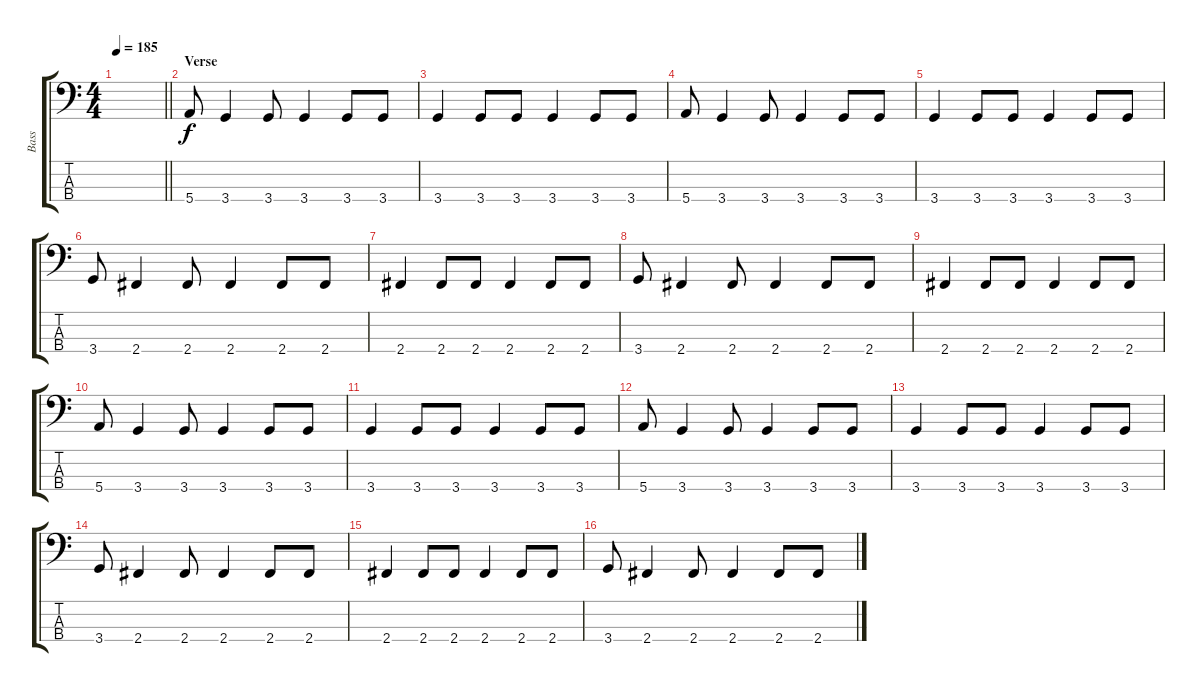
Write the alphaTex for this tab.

\track ("Bass" "Bass") {instrument electricbasspick}
\staff {score tabs}
\tuning (G2 D2 A1 E1) {hide}
\ts (4 4)
\tempo 185
\clef f4
\barLineRight lightlight
\ks c
|
\section ("" "Verse")
5.4.8 3.4.4 3.4.8 3.4.4 3.4.8 3.4.8 |
3.4.4 3.4.8 3.4.8 3.4.4 3.4.8 3.4.8 |
5.4.8 3.4.4 3.4.8 3.4.4 3.4.8 3.4.8 |
3.4.4 3.4.8 3.4.8 3.4.4 3.4.8 3.4.8 |
3.4.8 2.4.4 2.4.8 2.4.4 2.4.8 2.4.8 |
2.4.4 2.4.8 2.4.8 2.4.4 2.4.8 2.4.8 |
3.4.8 2.4.4 2.4.8 2.4.4 2.4.8 2.4.8 |
2.4.4 2.4.8 2.4.8 2.4.4 2.4.8 2.4.8 |
5.4.8 3.4.4 3.4.8 3.4.4 3.4.8 3.4.8 |
3.4.4 3.4.8 3.4.8 3.4.4 3.4.8 3.4.8 |
5.4.8 3.4.4 3.4.8 3.4.4 3.4.8 3.4.8 |
3.4.4 3.4.8 3.4.8 3.4.4 3.4.8 3.4.8 |
3.4.8 2.4.4 2.4.8 2.4.4 2.4.8 2.4.8 |
2.4.4 2.4.8 2.4.8 2.4.4 2.4.8 2.4.8 |
3.4.8 2.4.4 2.4.8 2.4.4 2.4.8 2.4.8
